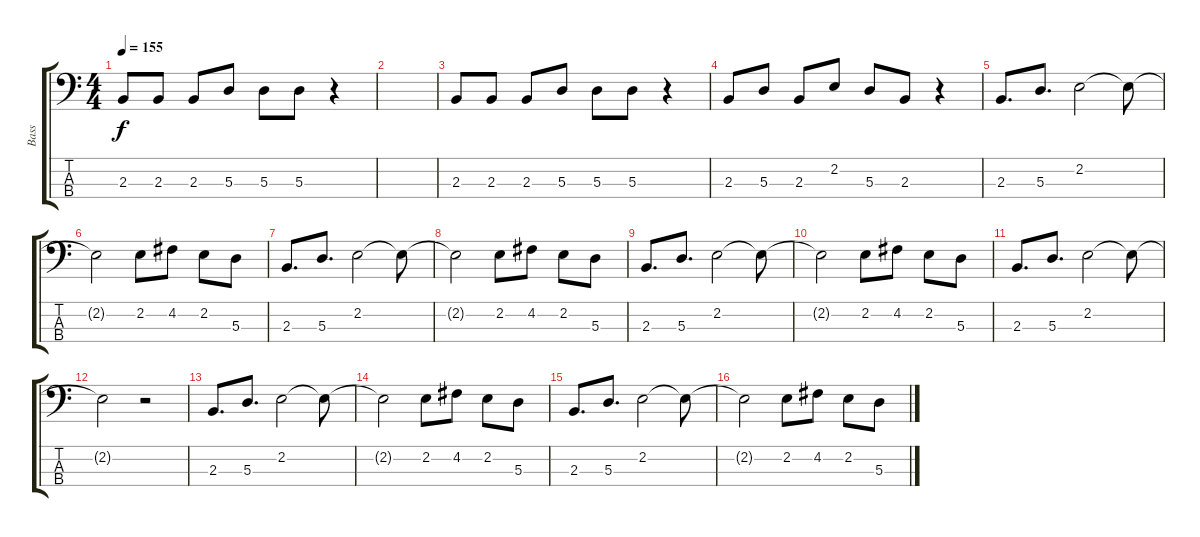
\track ("Bass" "Bass") {instrument electricbassfinger}
\staff {score tabs}
\tuning (G2 D2 A1 E1) {hide}
\ts (4 4)
\tempo 155
\clef f4
\ks c
2.3.8{dy f} 2.3.8 2.3.8 5.3.8 5.3.8 5.3.8 r.4 |
|
2.3.8 2.3.8 2.3.8 5.3.8 5.3.8 5.3.8 r.4 |
2.3.8 5.3.8 2.3.8 2.2.8 5.3.8 2.3.8 r.4 |
2.3.8{d} 5.3.8{d} 2.2.2 2.2{t}.8 |
2.2{t}.2 2.2.8 4.2.8 2.2.8 5.3.8 |
2.3.8{d} 5.3.8{d} 2.2.2 2.2{t}.8 |
2.2{t}.2 2.2.8 4.2.8 2.2.8 5.3.8 |
2.3.8{d} 5.3.8{d} 2.2.2 2.2{t}.8 |
2.2{t}.2 2.2.8 4.2.8 2.2.8 5.3.8 |
2.3.8{d} 5.3.8{d} 2.2.2 2.2{t}.8 |
2.2{t}.2 r.2 |
2.3.8{d} 5.3.8{d} 2.2.2 2.2{t}.8 |
2.2{t}.2 2.2.8 4.2.8 2.2.8 5.3.8 |
2.3.8{d} 5.3.8{d} 2.2.2 2.2{t}.8 |
2.2{t}.2 2.2.8 4.2.8 2.2.8 5.3.8
